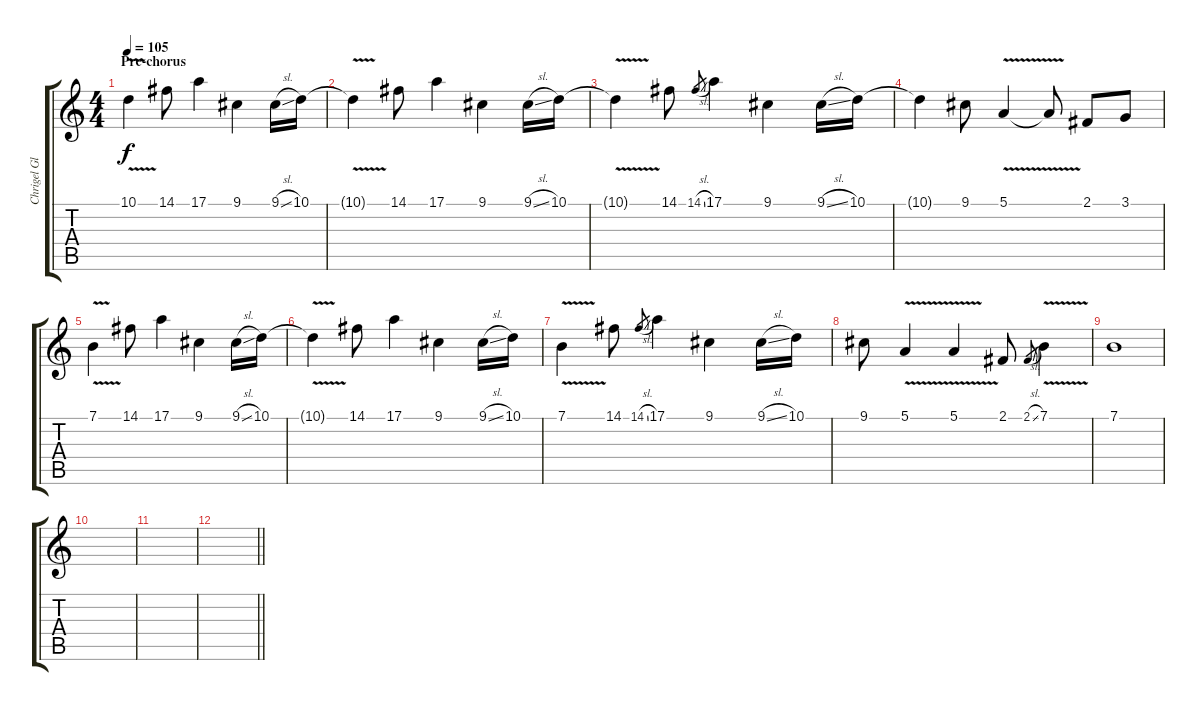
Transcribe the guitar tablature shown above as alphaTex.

\track ("Chrigel Glanzmann and Anna Murphy" "Chrigel Gl") {instrument flute}
\staff {score tabs}
\tuning (E4 B3 G3 D3 A2 E2) {hide}
\ts (4 4)
\section ("" "Pre-chorus")
\tempo 105
\clef g2
\ks c
10.1{v}.4{dy f} 14.1.8 17.1.4 9.1.4 9.1{sl}.16 10.1.16 |
10.1{v t}.4 14.1.8 17.1.4 9.1.4 9.1{sl}.16 10.1.16 |
10.1{v t}.4 14.1.8 14.1{sl}.8{gr} 17.1.4 9.1.4 9.1{sl}.16 10.1.16 |
10.1{t}.4 9.1.8 5.1{v}.4 5.1{t}.8 2.1.8 3.1.8 |
7.1{v}.4 14.1.8 17.1.4 9.1.4 9.1{sl}.16 10.1.16 |
10.1{v t}.4 14.1.8 17.1.4 9.1.4 9.1{sl}.16 10.1.16 |
7.1{v}.4 14.1.8 14.1{sl}.8{gr} 17.1.4 9.1.4 9.1{sl}.16 10.1.16 |
9.1.8 5.1{v}.4 5.1{v}.4 2.1.8 2.1{sl}.8{gr} 7.1{v}.4 |
7.1.1{volume 6} |
|
|
\barLineRight lightlight
